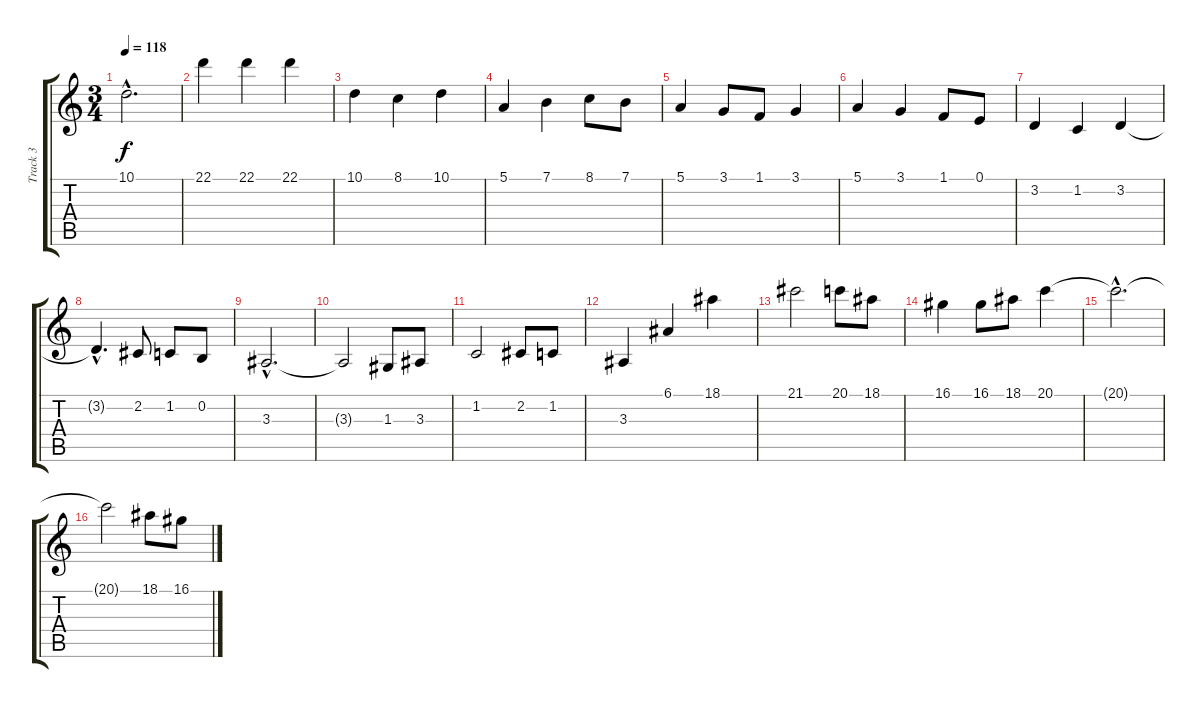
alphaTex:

\track ("Track 3" "Track 3") {instrument acousticgrandpiano}
\staff {score tabs}
\tuning (E4 B3 G3 D3 A2 E2) {hide}
\ts (3 4)
\tempo 118
\clef g2
\ks c
10.1{hac}.2{d dy f} |
22.1.4 22.1.4 22.1.4 |
10.1.4 8.1.4 10.1.4 |
5.1.4 7.1.4 8.1.8 7.1.8 |
5.1.4 3.1.8 1.1.8 3.1.4 |
5.1.4 3.1.4 1.1.8 0.1.8 |
3.2.4 1.2.4 3.2.4 |
3.2{hac t}.4{d} 2.2.8 1.2.8 0.2.8 |
3.3{hac}.2{d} |
3.3{t}.2 1.3.8 3.3.8 |
1.2.2 2.2.8 1.2.8 |
3.3.4 6.1.4 18.1.4 |
21.1.2 20.1.8 18.1.8 |
16.1.4 16.1.8 18.1.8 20.1.4 |
20.1{hac t}.2{d} |
20.1{t}.2 18.1.8 16.1.8
